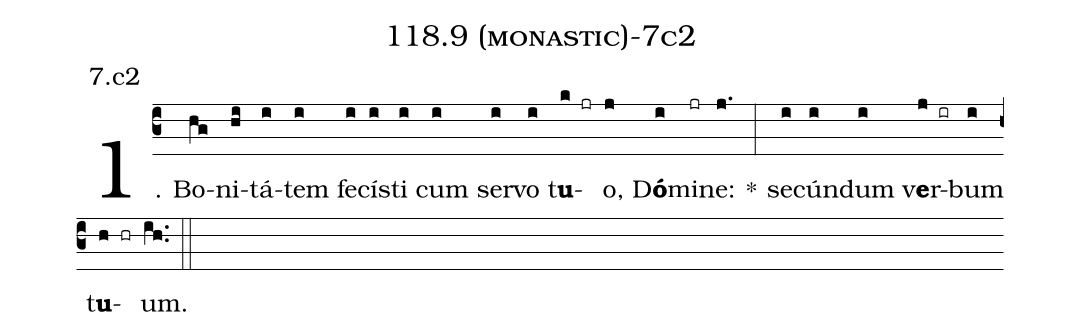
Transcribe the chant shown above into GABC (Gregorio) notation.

name: 118.9 (monastic)-7c2;
annotation: 7.c2;
%%
(c3)1. Bo(hg)ni(hi)tá(i)tem(i) fe(i)cís(i)ti(i) cum(i) ser(i)vo(i) t<b>u</b>(k jr)o,(j) D<b>ó</b>(i)mi(jr)ne:(j.) *(:) se(i)cún(i)dum(i) v<b>e</b>r(j ir)bum(i) t<b>u</b>(h hr)um.(ih..) (::)
